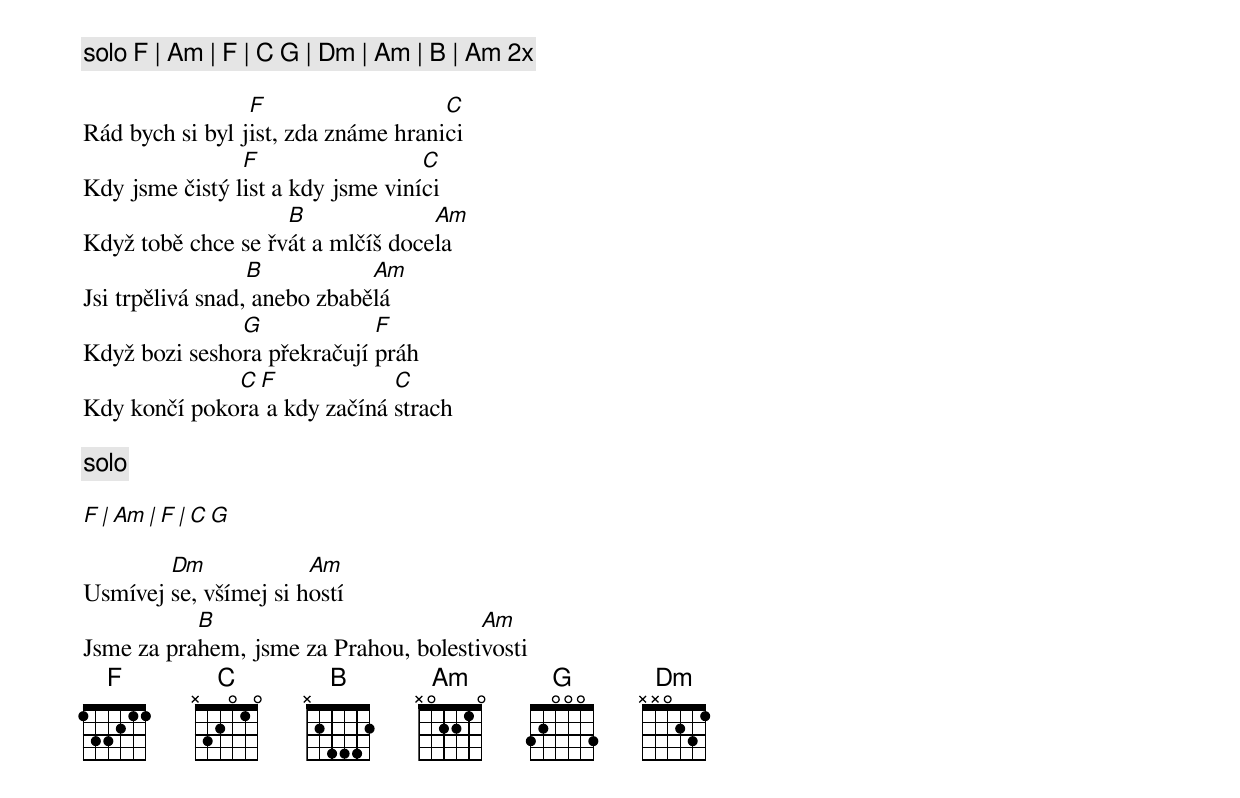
[solo] F | Am | F | C G | Dm | Am | B | Am [2x]

                 F                   C
Rád bych si byl jist, zda známe hranici
                F                  C
Kdy jsme čistý list a kdy jsme viníci
                    B              Am
Když tobě chce se řvát a mlčíš docela
                  B           Am
Jsi trpělivá snad, anebo zbabělá
               G             F
Když bozi seshora překračují práh
              C F             C
Kdy končí pokora a kdy začíná strach

[solo]

F | Am | F | C G

        Dm             Am
Usmívej se, všímej si hostí
           B                           Am
Jsme za prahem, jsme za Prahou, bolestivosti
